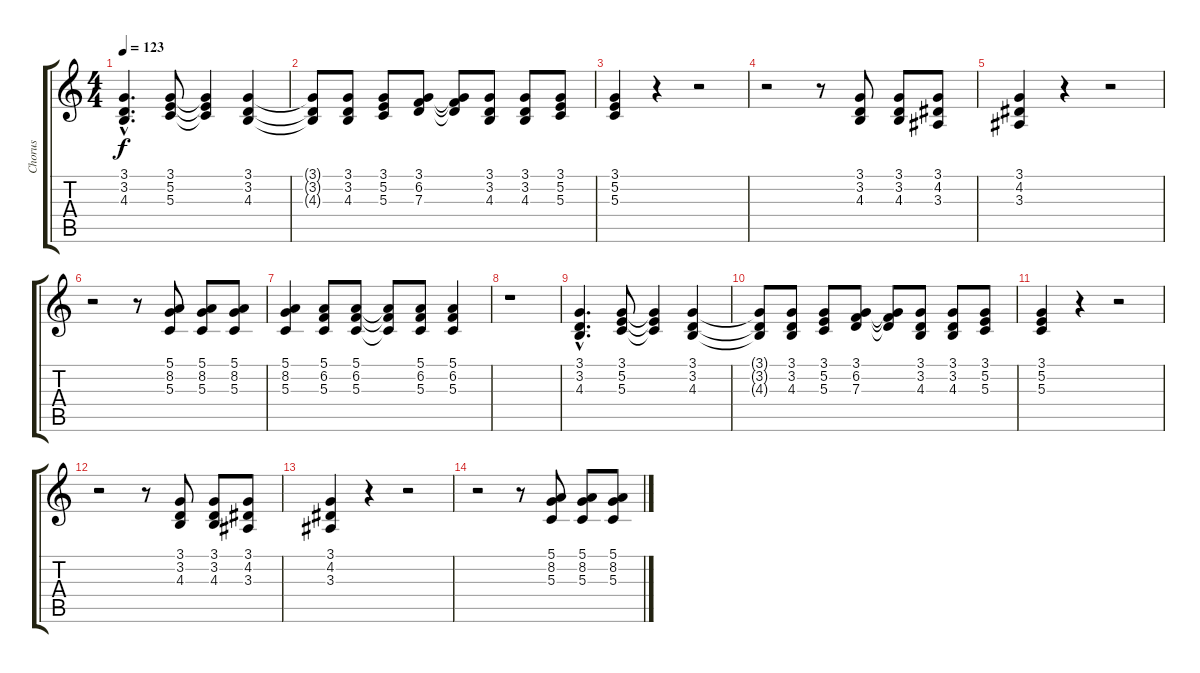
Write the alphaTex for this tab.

\track ("Chorus" "Chorus") {instrument englishhorn}
\staff {score tabs}
\tuning (E4 B3 G3 D3 A2 E2) {hide}
\ts (4 4)
\tempo 123
\clef g2
\ks c
(3.1{hac} 3.2{hac} 4.3{hac}).4{d dy f} (3.1 5.2 5.3).8 (3.1{t} 5.2{t} 5.3{t}).4 (3.1 3.2 4.3).4 |
(3.1{t} 3.2{t} 4.3{t}).8 (3.1 3.2 4.3).8 (3.1 5.2 5.3).8 (3.1 6.2 7.3).8 (3.1{t} 6.2{t} 7.3{t}).8 (3.1 3.2 4.3).8 (3.1 3.2 4.3).8 (3.1 5.2 5.3).8 |
(3.1 5.2 5.3).4 r.4 r.2 |
r.2 r.8 (3.1 3.2 4.3).8 (3.1 3.2 4.3).8 (3.1 4.2 3.3).8 |
(3.1 4.2 3.3).4 r.4 r.2 |
r.2 r.8 (5.1 8.2 5.3).8 (5.1 8.2 5.3).8 (5.1 8.2 5.3).8 |
(5.1 8.2 5.3).4 (5.1 6.2 5.3).8 (5.1 6.2 5.3).8 (5.1{t} 6.2{t} 5.3{t}).8 (5.1 6.2 5.3).8 (5.1 6.2 5.3).4 |
r.1 |
(3.1{hac} 3.2{hac} 4.3{hac}).4{d} (3.1 5.2 5.3).8 (3.1{t} 5.2{t} 5.3{t}).4 (3.1 3.2 4.3).4 |
(3.1{t} 3.2{t} 4.3{t}).8 (3.1 3.2 4.3).8 (3.1 5.2 5.3).8 (3.1 6.2 7.3).8 (3.1{t} 6.2{t} 7.3{t}).8 (3.1 3.2 4.3).8 (3.1 3.2 4.3).8 (3.1 5.2 5.3).8 |
(3.1 5.2 5.3).4 r.4 r.2 |
r.2 r.8 (3.1 3.2 4.3).8 (3.1 3.2 4.3).8 (3.1 4.2 3.3).8 |
(3.1 4.2 3.3).4 r.4 r.2 |
r.2 r.8 (5.1 8.2 5.3).8 (5.1 8.2 5.3).8 (5.1 8.2 5.3).8
